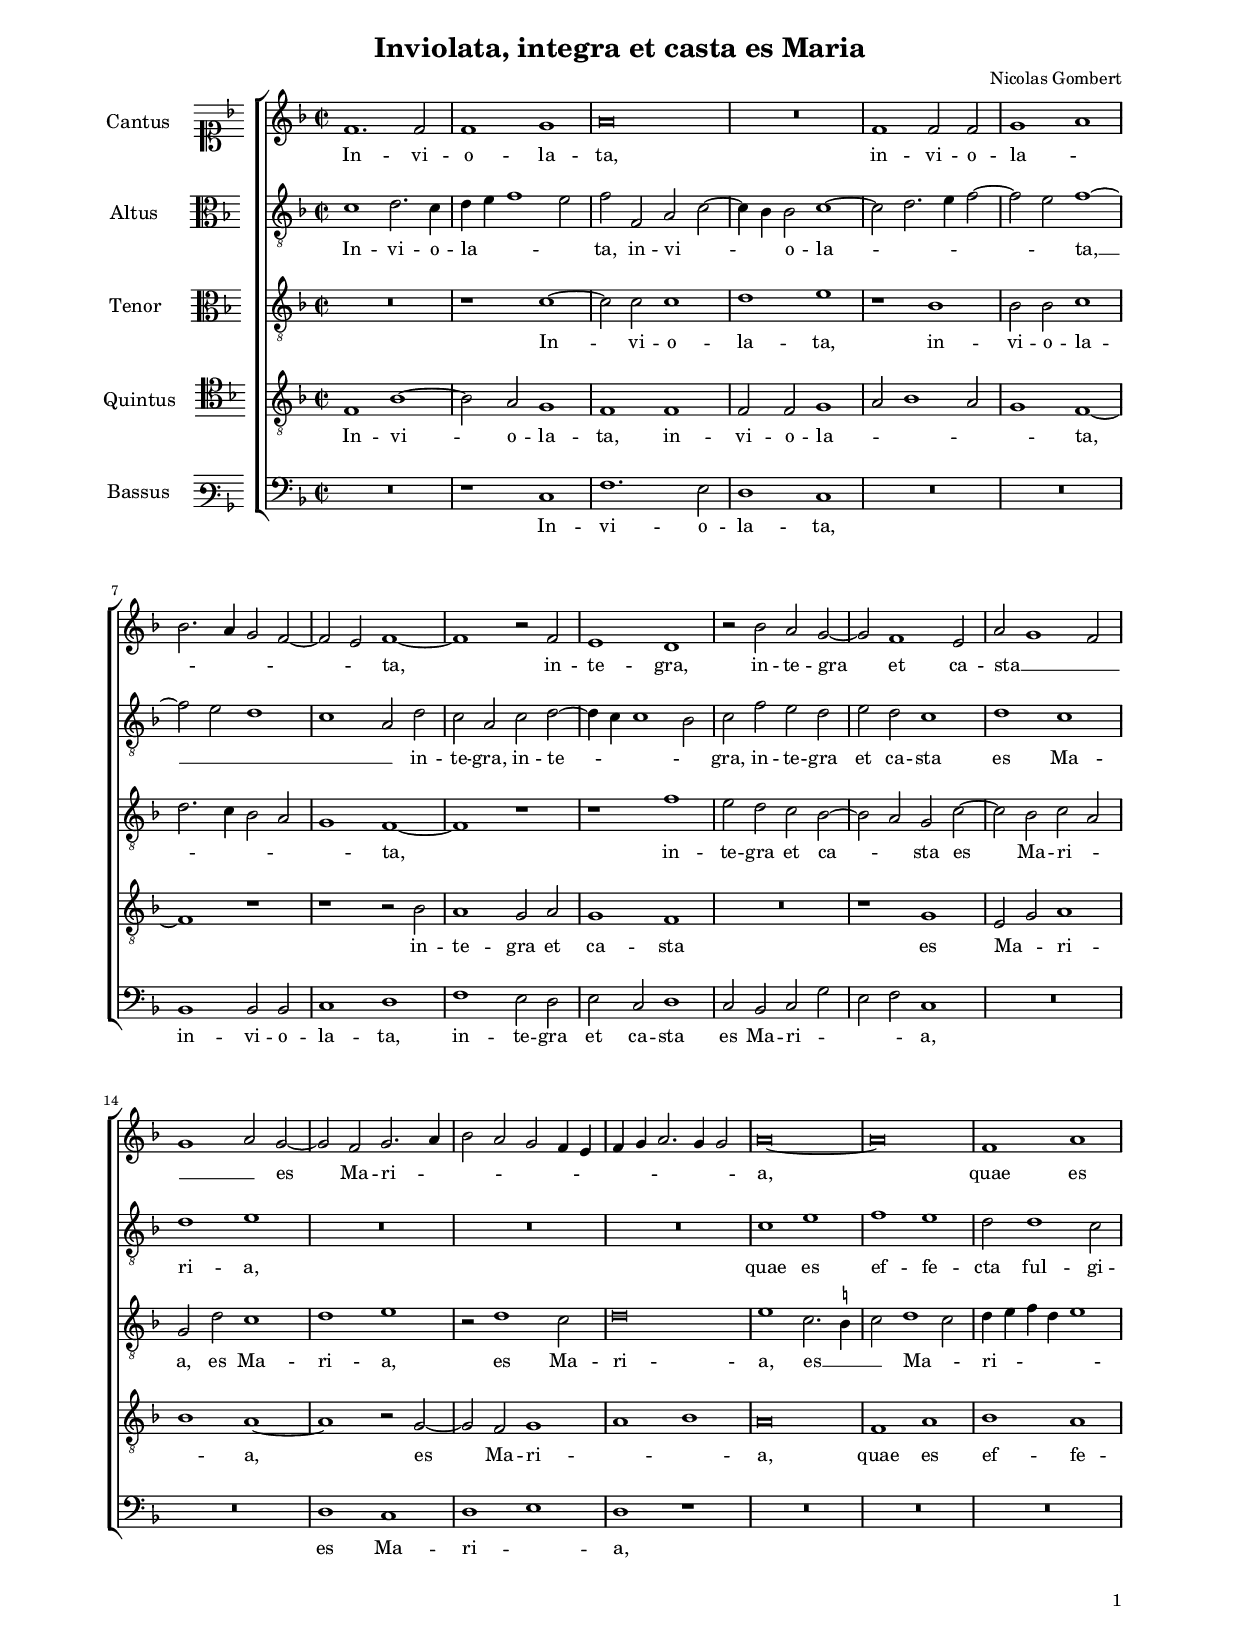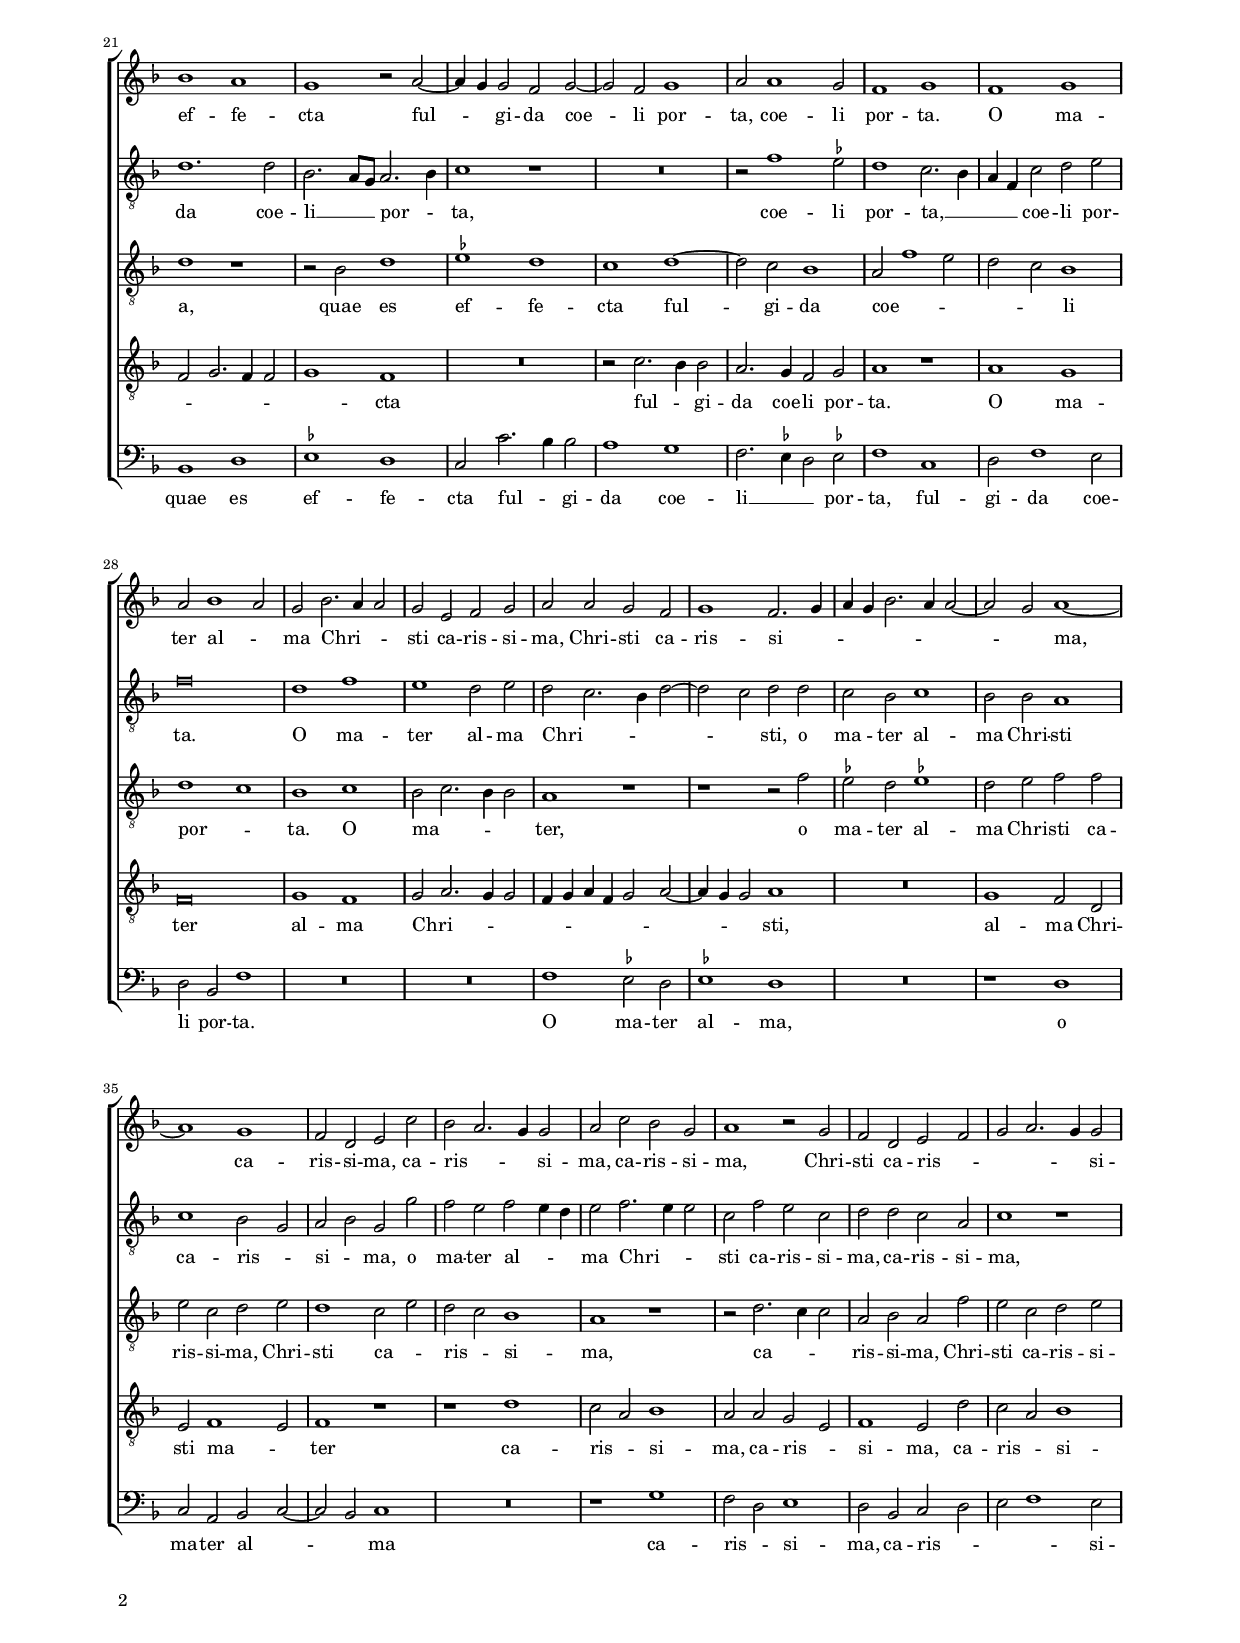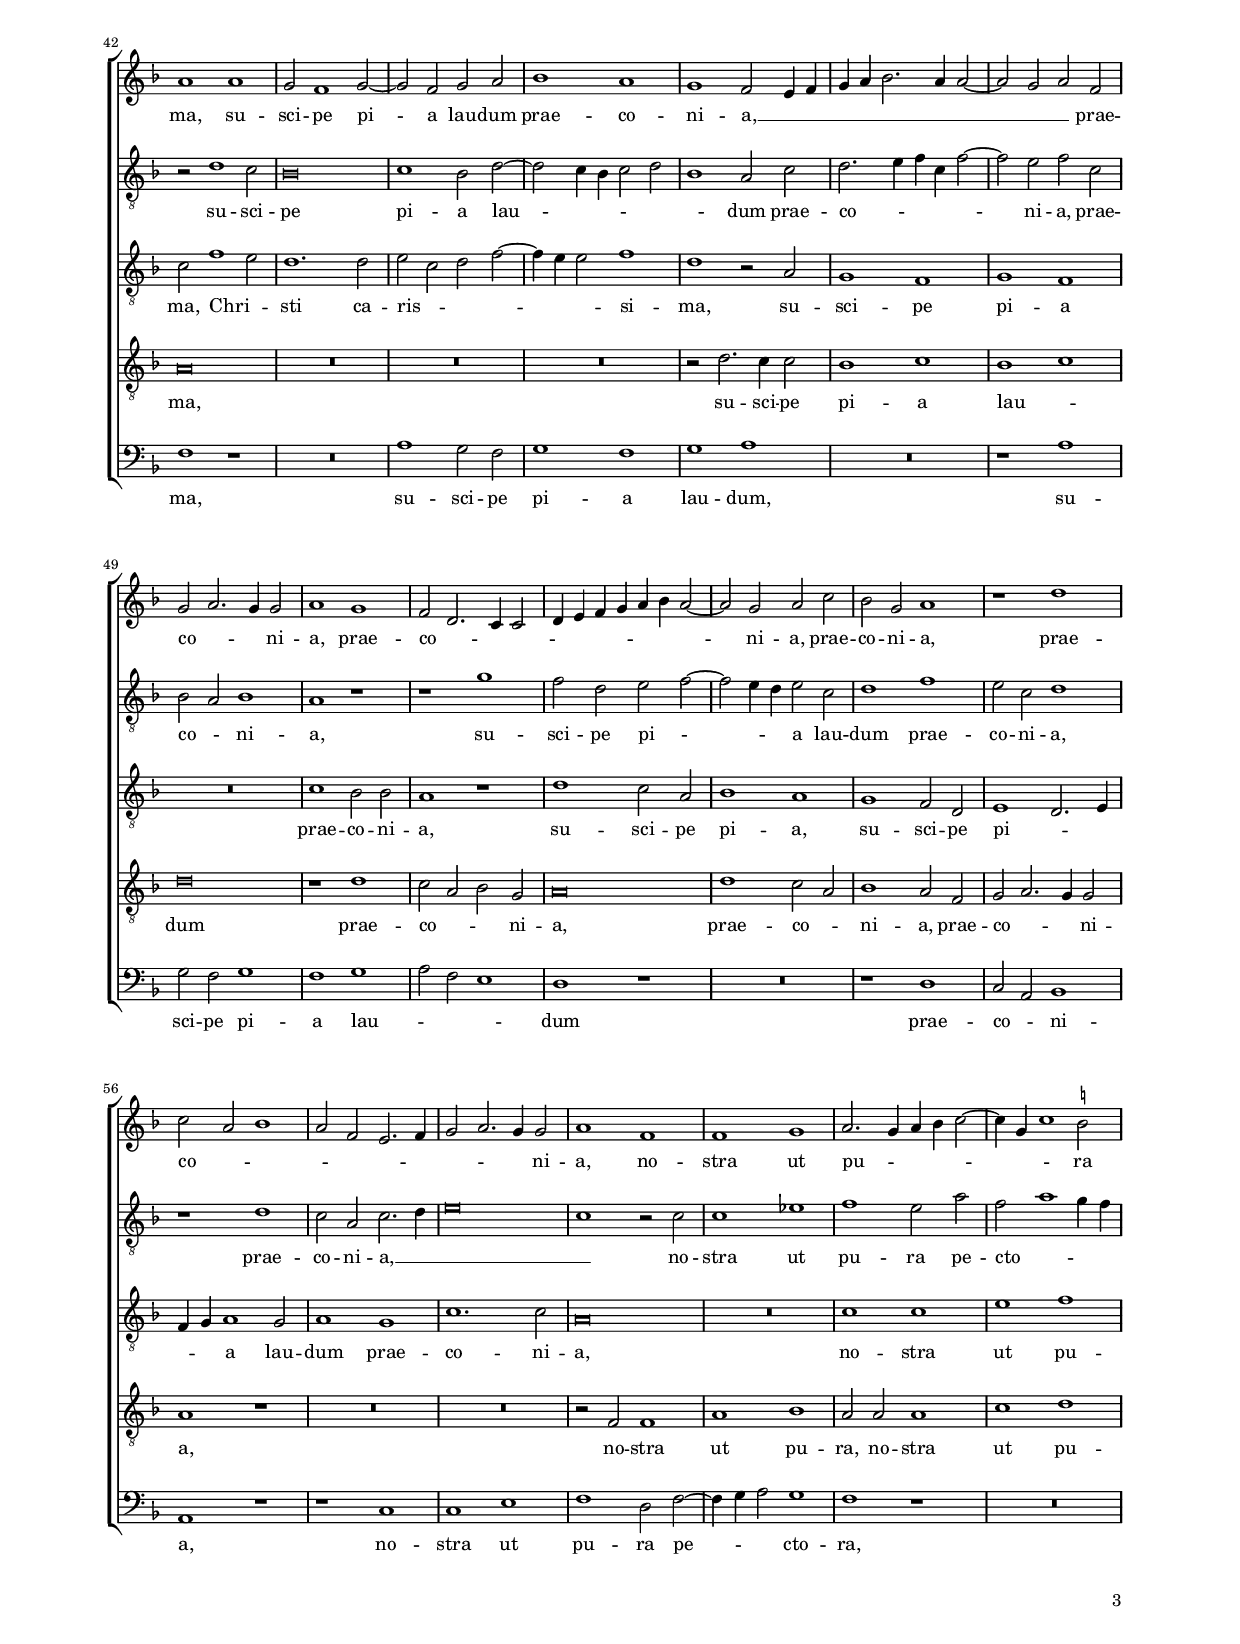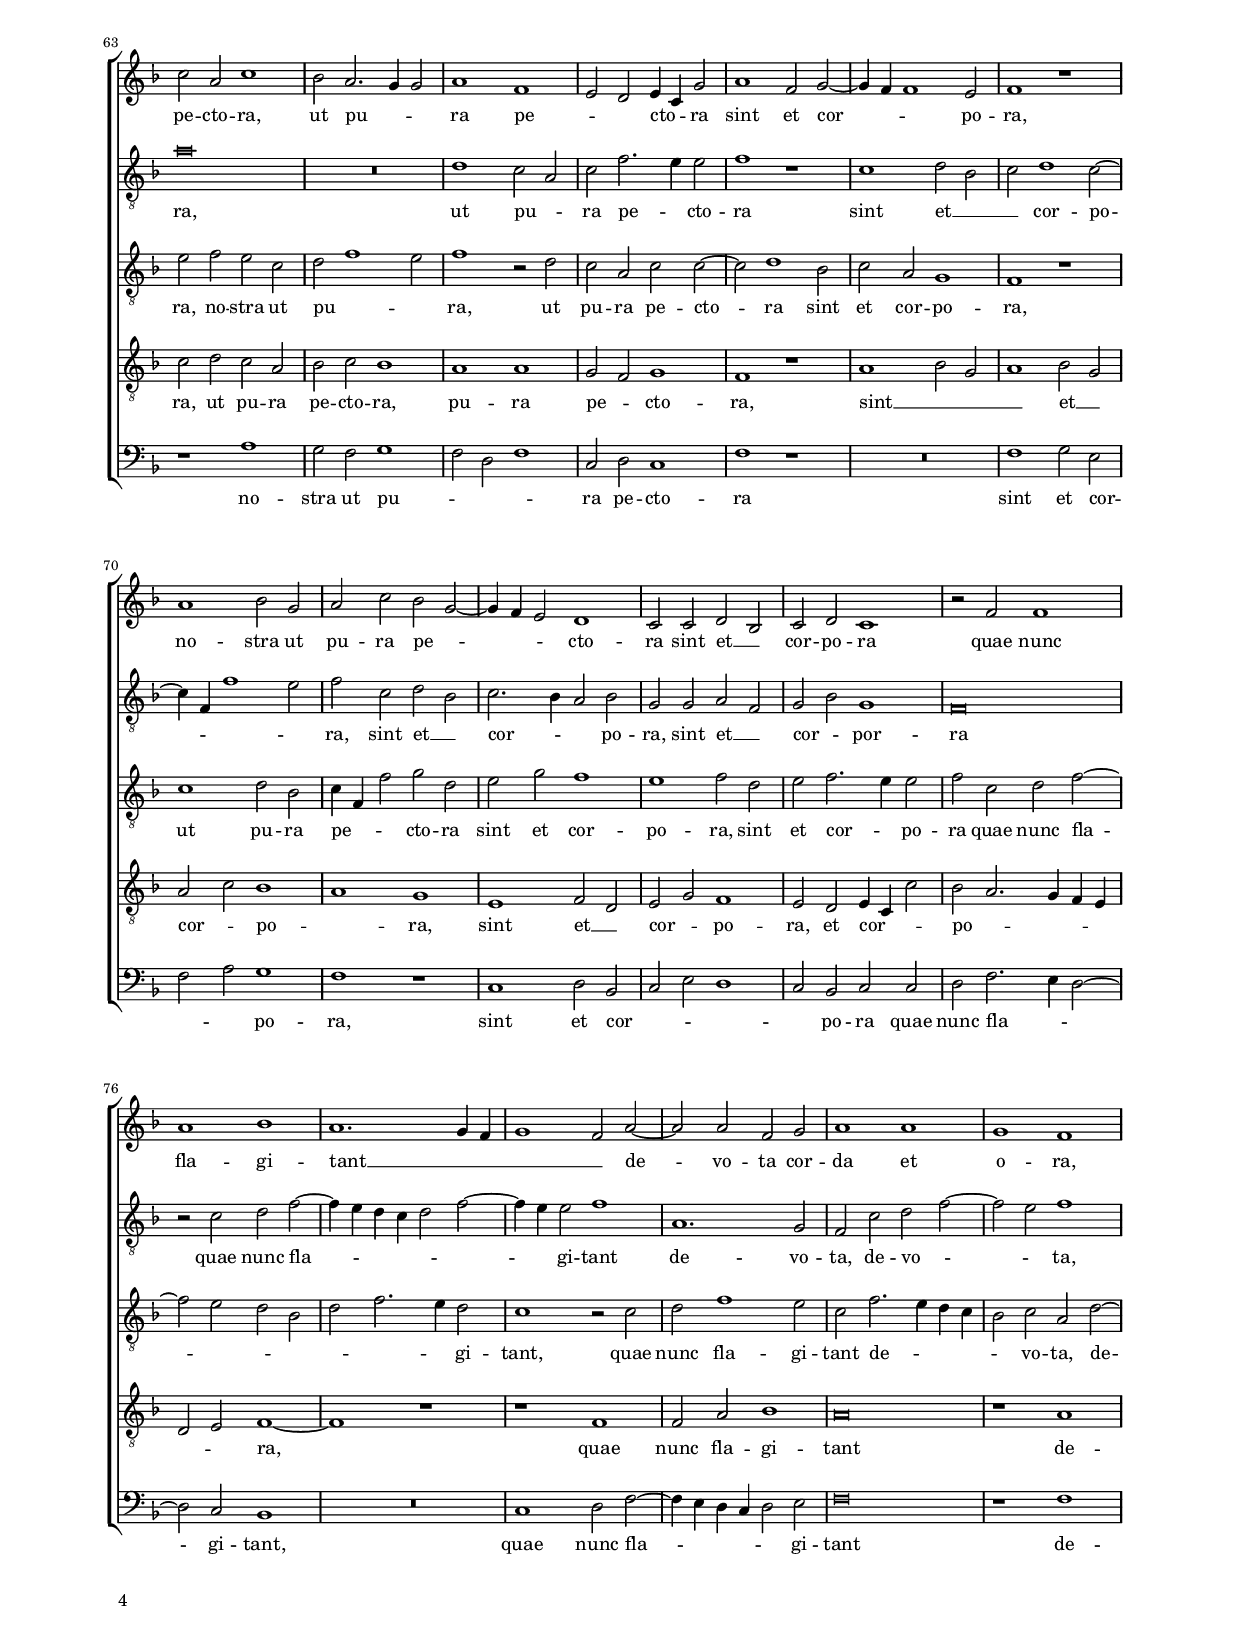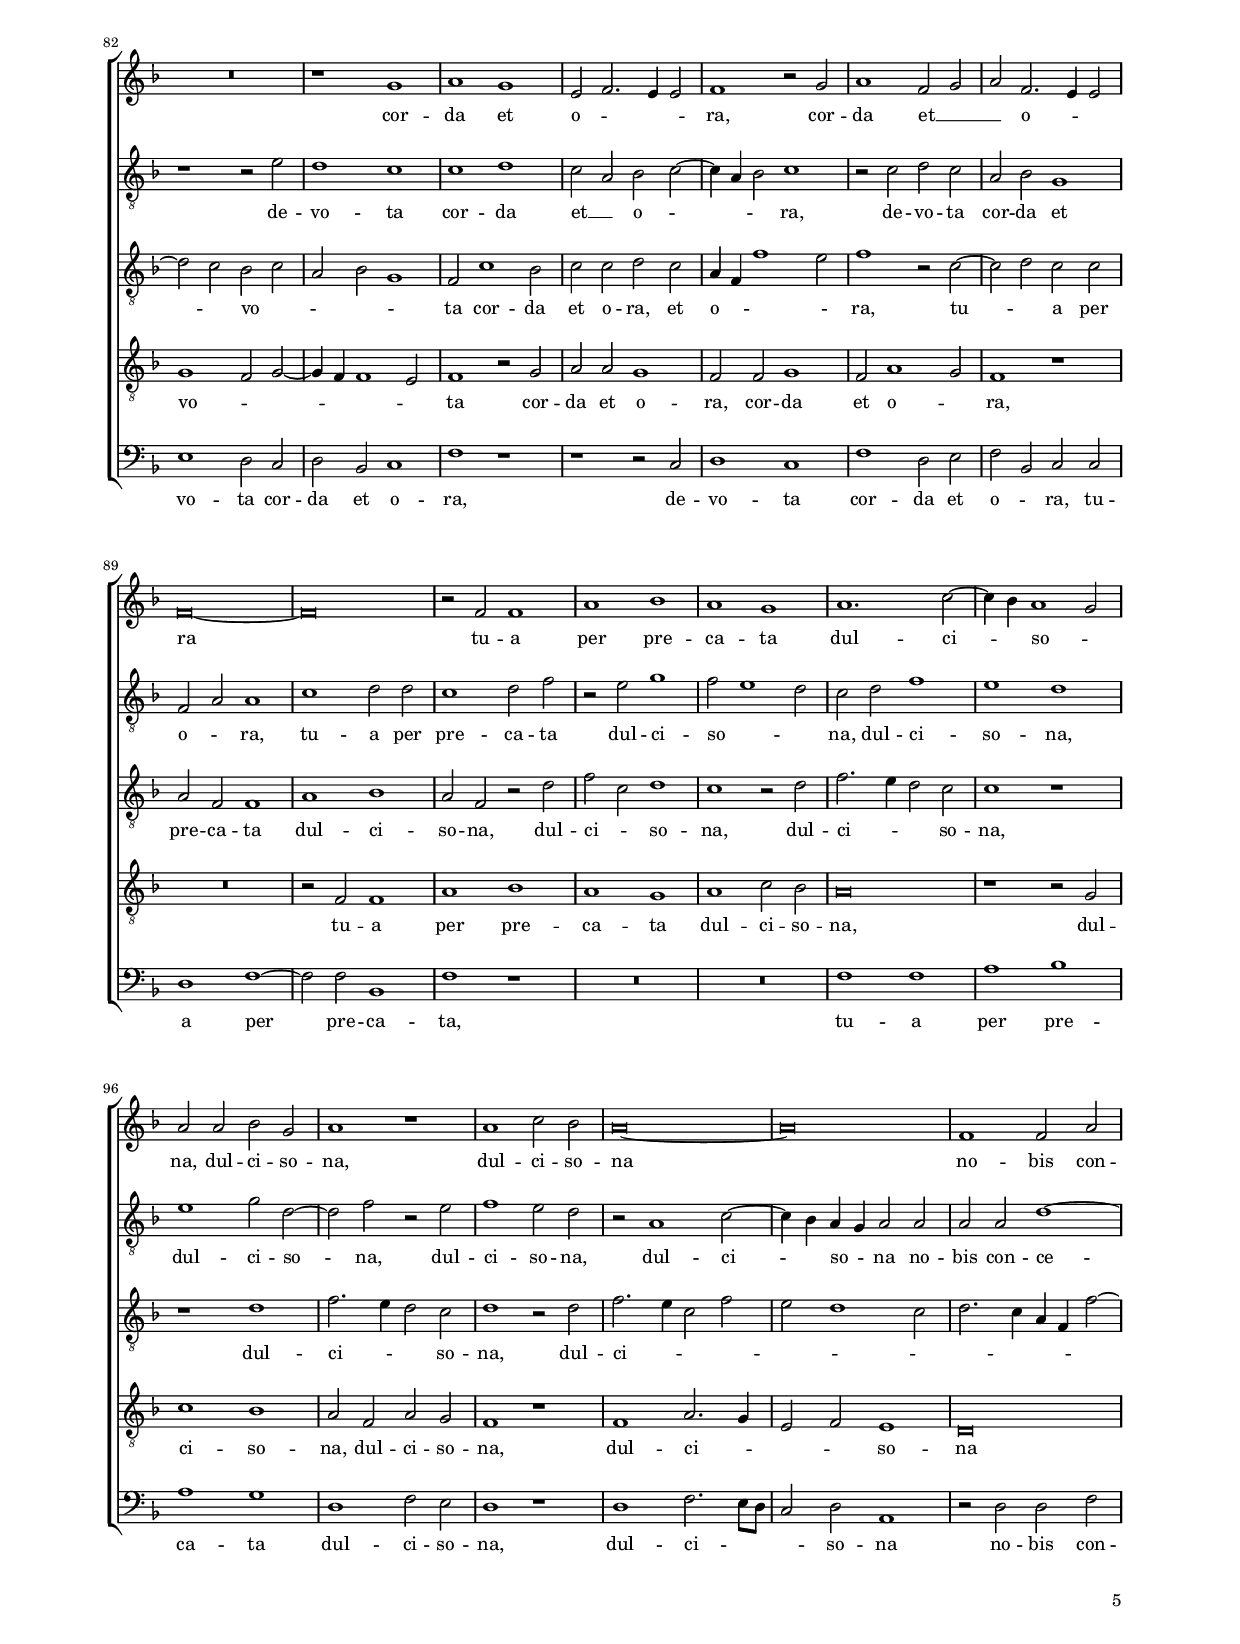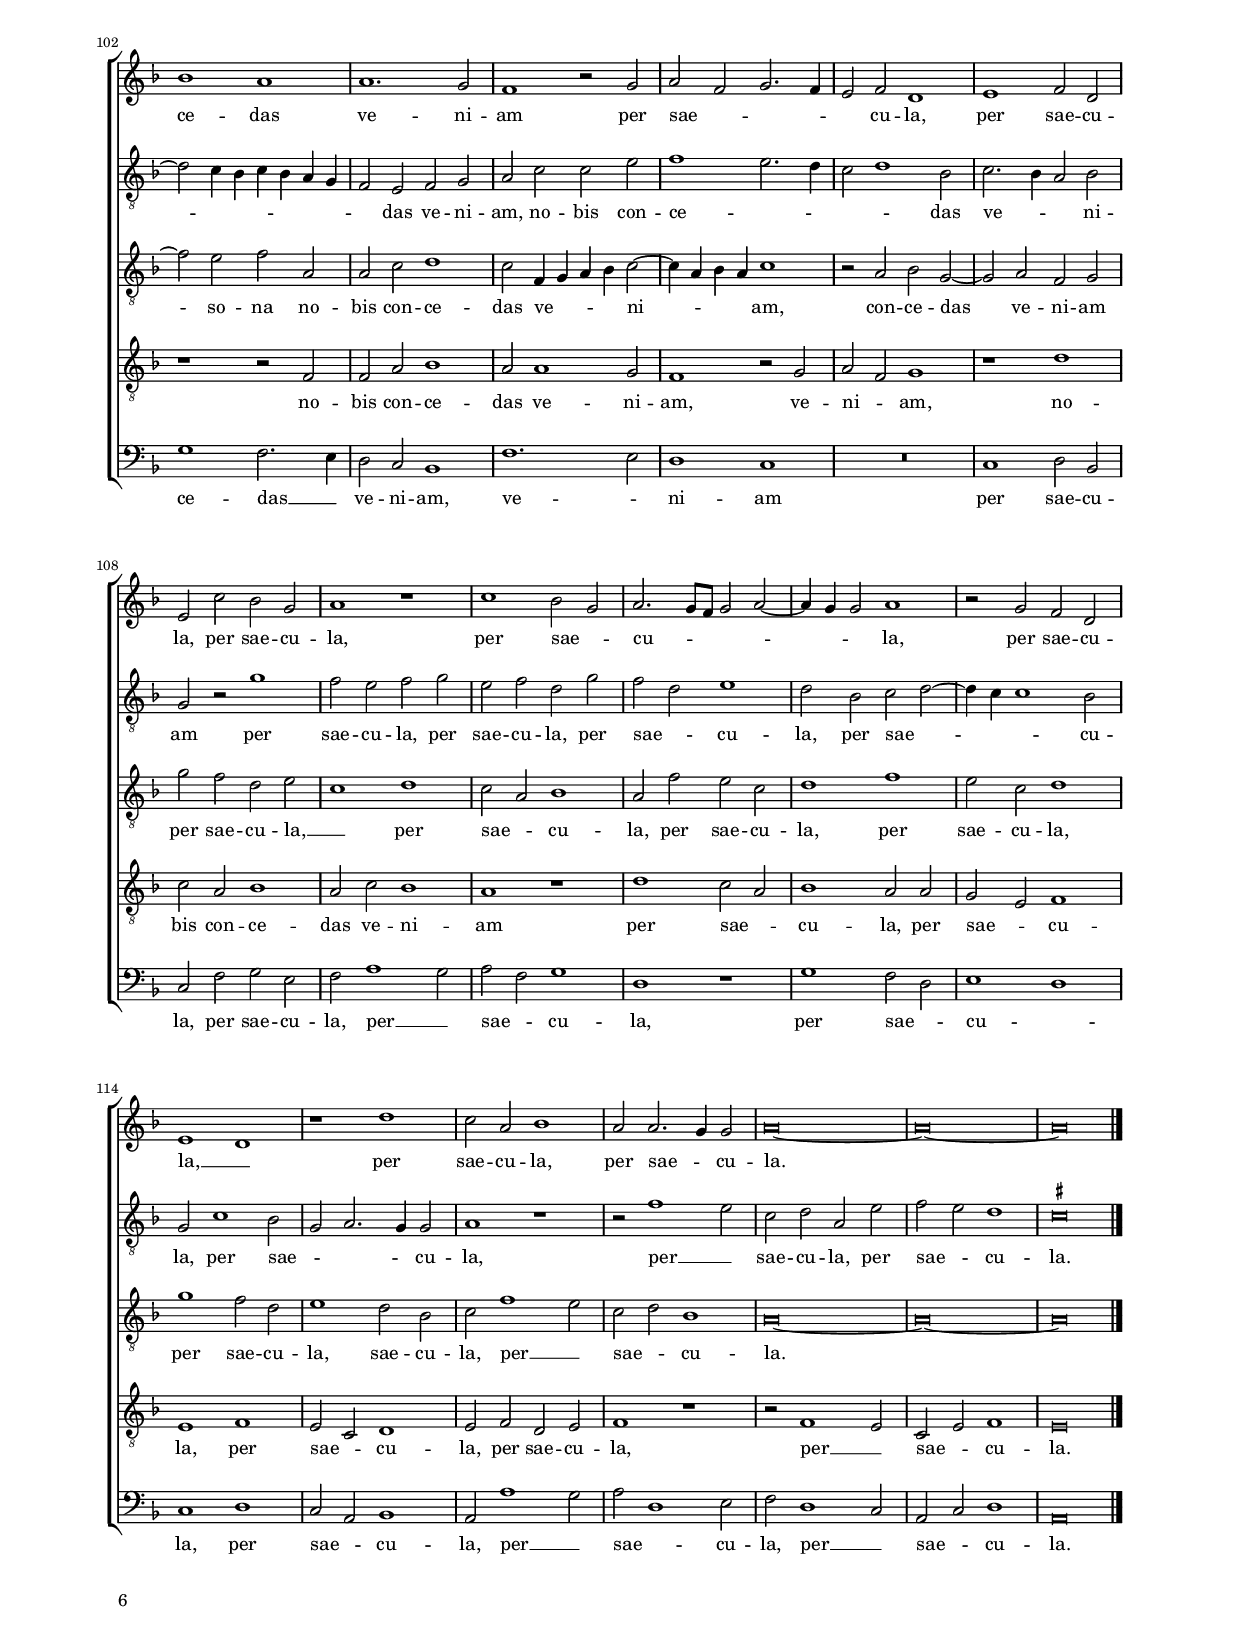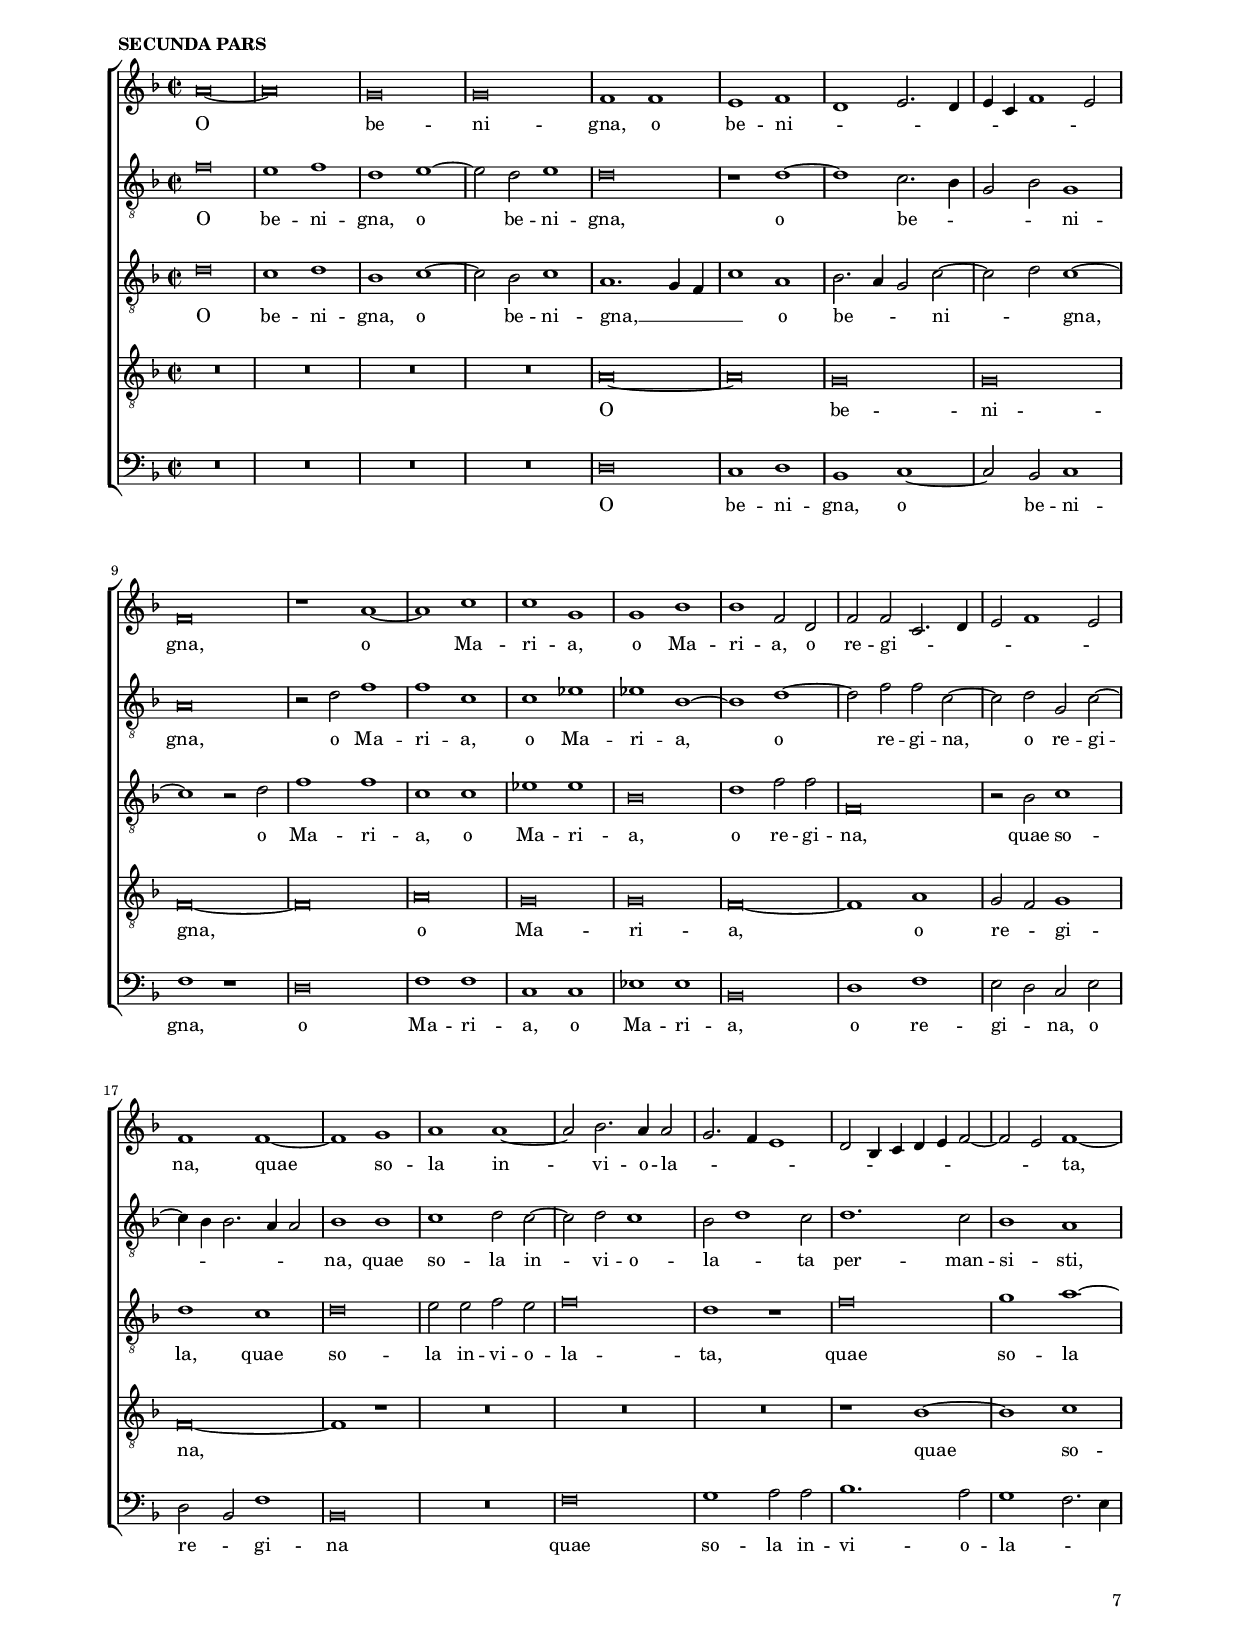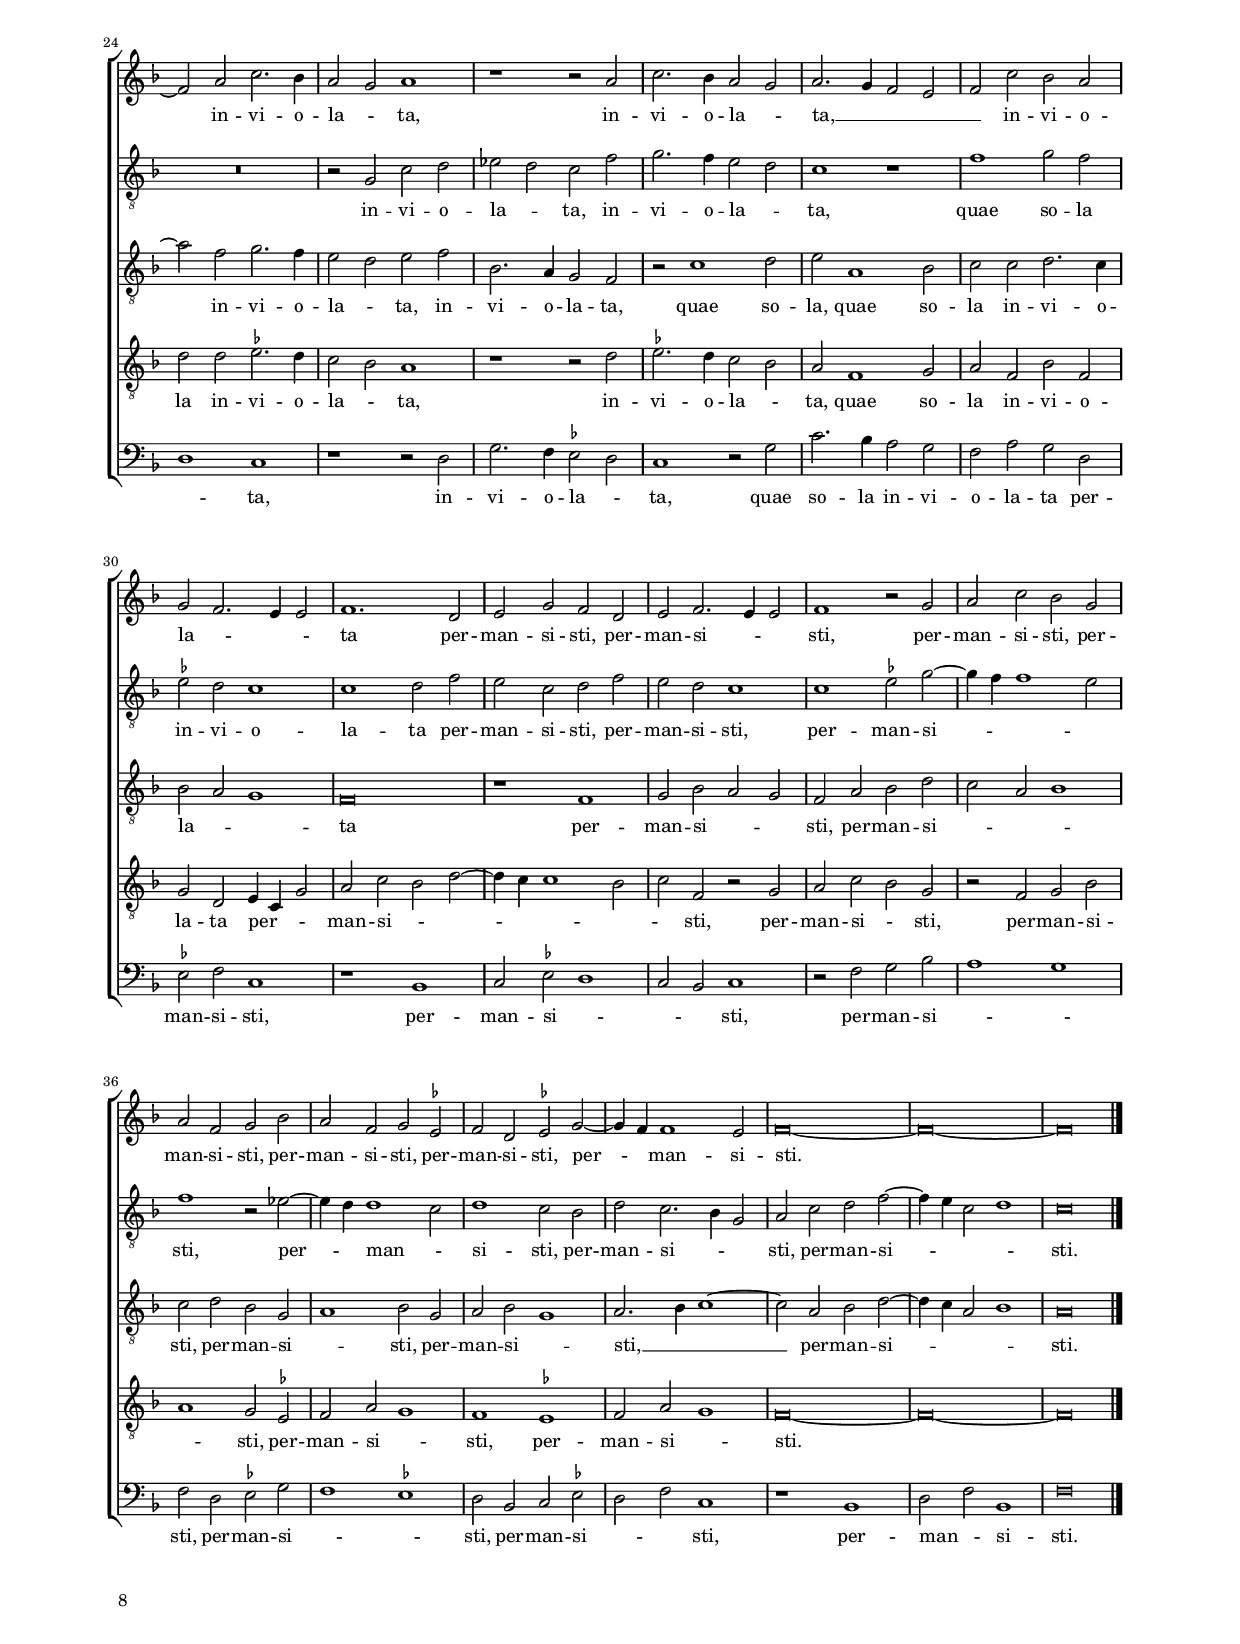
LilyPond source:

\header
{
  title="Inviolata, integra et casta es Maria"
  composer="Nicolas Gombert"
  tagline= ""
}

\version "2.18.2"
\language deutsch
#(set-global-staff-size 15)
% #(set-default-paper-size "letter")
#(ly:set-option 'point-and-click #f)

	
	ficta = { \once \set suggestAccidentals = ##t }
	
	forget = #(define-music-function (parser location music) (ly:music?) #{
		\accidentalStyle forget
		$music
		\accidentalStyle default
		#})
	
	m = \melisma
	me = \melismaEnd


\paper
	{
	top-margin = 1.8 \cm
	bottom-margin = 1.2 \cm
	left-margin = 2 \cm
	right-margin = 2 \cm
	ragged-bottom = ##f
	ragged-last-bottom = ##t
	print-page-number = ##f
	score-system-spacing = #'((basic-distance . 17) (minimum-distance . 14) (padding . 6) (strechability . 150))
	system-system-spacing = #'((basic-distance . 17) (minimum-distance . 14) (padding . 6) (strechability . 150))
        oddFooterMarkup=\markup   \fill-line { "" \fromproperty #'page:page-number-string }
        evenFooterMarkup=\markup  \fill-line { \fromproperty #'page:page-number-string "" }
        last-bottom-spacing = #'((basic-distance . 12) (minimum-distance . 7) (padding . 4))
%	systems-per-page = 3
%       page-count = 6
%	min-systems-per-page = 3
	}

global = {
	\key f \major
	\time 2/2 \set Score.measureLength = #(ly:make-moment 2/1)
        \set Score.tempoHideNote = ##t
        \tempo 2 = 90
        \skip 1*2*120 \bar "|."
	}
	

incipitcantus = \markup { \score {
	{
	\set Staff.instrumentName = \markup { \fontsize #1 "Cantus" }
	\key f \major
	\clef soprano
	s4 \bar ""
	}
	\layout  {
	raggedright = ##t
	indent = 1.8 \cm
	line-width = 2.5 \cm
	\context { \Staff \remove Time_signature_engraver }
	\override Staff.Clef.Y-extent = #'(0 . 0)
	}} \hspace #1 }
      
      
incipitaltus = \markup { \score {
	{
	\set Staff.instrumentName = \markup { \fontsize #1 "Altus" }
	\key f \major
	\clef alto
	s4 \bar ""
	}
	\layout  {
	raggedright = ##t
	indent = 1.8 \cm
	line-width = 2.5 \cm
	\context { \Staff \remove Time_signature_engraver }
	\override Staff.Clef.Y-extent = #'(0 . 0)
	}} \hspace #1 }


incipittenor = \markup { \score {
	{
	\set Staff.instrumentName = \markup { \fontsize #1 "Tenor" }
	\key f \major
	\clef alto
	s4 \bar ""
	}
	\layout  {
	raggedright = ##t
	indent = 1.8 \cm
	line-width = 2.5 \cm
	\context { \Staff \remove Time_signature_engraver }
	\override Staff.Clef.Y-extent = #'(0 . 0)
	}} \hspace #1 }
      
      
incipitquintus = \markup { \score {
	{
	\set Staff.instrumentName = \markup { \fontsize #1 "Quintus" }
	\key f \major
	\clef tenor
	s4 \bar ""
	}
	\layout  {
	raggedright = ##t
	indent = 1.8 \cm
	line-width = 2.5 \cm
	\context { \Staff \remove Time_signature_engraver }
	\override Staff.Clef.Y-extent = #'(0 . 0)
	}} \hspace #1 }
      
      
incipitbassus = \markup { \score {
	{
	\set Staff.instrumentName = \markup { \fontsize #1 "Bassus" }
	\key f \major
	\clef varbaritone
	s4 \bar ""
	}
	\layout  {
	raggedright = ##t
	indent = 1.8 \cm
	line-width = 2.5 \cm
	\context { \Staff \remove Time_signature_engraver }
	\override Staff.Clef.Y-extent = #'(0 . 0)
	}} \hspace #1 }


cantus =  \relative c''
	{
	f,1. f2
	f1 g
	a\breve
	R\breve
%5
	f1 f2 f |
	g1 a
	b2. a4 g2 f~
	f2 e f1~
	f1 r2 f
%10
	e1 d |
	r2 b' a g~
	g2 f1 e2
	a2 g1 f2
	g1 a2 g~
%15
	g2 f g2. a4 |
	b2 a g f4 e
	f4 g a2. g4 g2
	a\breve~
	a\breve
%20
	f1 a |
	b1 a
	g1 r2 a~
	a4 g g2 f2 g~
	g2 f g1
%25
        a2 a1 g2 |	
	f1 g
	f1 g
	a2 b1 a2
	g2 b2. a4 a2
%30
	g2 e f g |
	a2 a g f
	g1 f2. g4
	a4 g b2. a4 a2~
	a2 g a1~
%35
	a1 g |
	f2 d e c'
	b2 a2. g4 g2
	a2 c b g
	a1 r2 g
%40
	f2 d e f |
	g2 a2. g4 g2
	a1 a
	g2 f1 g2~
	g2 f g a
%45
	b1 a |
	g1 f2 e4 f
	g4 a b2. a4 a2~
	a2 g a f
	g2 a2. g4 g2
%50
	a1 g |
	f2 d2. c4 c2
	d4 e f g a b a2~
	a2 g a c
	b2 g a1
%55
	r1 d |
	c2 a b1
	a2 f e2. f4
	g2 a2. g4 g2
	a1 f
%60
	f1 g |
	a2. g4 a b c2~
	c4 g c1 \ficta h2
	c2 a c1
	b2 a2. g4 g2
%65
	a1 f |
	e2 d e4 c g'2
	a1 f2 g~
	g4 f f1 e2
	f1 r
%70
	a1 b2 g |
	a2 c b g~
	g4 f e2 d1
	c2 c d b
	c2 d c1
%75
	r2 f f1 |
	a1 b
	a1. g4 f
	g1 f2 a~
	a2 a f g
%80
	a1 a |
	g1 f
	R\breve
	r1 g
	a1 g
%85
	e2 f2. e4 e2 |
	f1 r2 g
	a1 f2 g
	a2 f2. e4 e2
	f\breve~
%90
        f\breve |
	r2 f f1
	a1 b
	a1 g
        a1. c2~
%95
        c4 b a1 g2 |
        a2 a b g
        a1 r
        a1 c2 b
        a\breve~
%100
        a\breve |
	f1 f2 a
	b1 a
	a1. g2
        f1 r2 g
%105
	a2 f g2. f4 |
	e2 f d1
	e1 f2 d
	e2 c' b g
	a1 r
%110
	c1 b2 g |
	a2. g8 f g2 a~
	a4 g g2 a1
	r2 g f d
	e1 d
%115
	r1 d' |
	c2 a b1
	a2 a2. g4 g2
	a\breve~
        a\breve~
%120
        a\breve |
	}


altus =  \relative c'
        {
	c1 d2. c4
	d4 e f1 e2
	f2 f, a c~
	c4 b b2 c1~
%5
	c2 d2. e4 f2~ |
	f2 e f1~
	f2 e d1
	c1 a2 d
	c2 a c d~
%10
	d4 c c1 b2 |
	c2 f e d
	e2 d c1
	d1 c
	d1 e
%15
	R\breve |	
	R\breve
	R\breve
	c1 e
	f1 e |
%20
        d2 d1 c2
	d1. d2
	b2. a8 g a2. b4
	c1 r
	R\breve
%25
        r2 f1 \ficta es2 |
	d1 c2. b4
	a4 f c'2 d e
	f\breve
	d1 f
%30
        e1 d2 e |
	d2 c2. b4 d2~
	d2 c d d
	c2 b c1
        b2 b a1 |
%35
        c1 b2 g
	a2 b g g'
	f2 e f e4 d
	e2 f2. e4 e2
	c2 f e c
%40
        d2 d c a |
	c1 r
	r2 d1 c2
	b\breve
	c1 b2 d~
%45
        d2 c4 b c2 d |
	b1 a2 c
	d2. e4 f c f2~
	f2 e f c
	b2 a b1 |
%50
        a1 r
	r1 g'
	f2 d e f~
	f2 e4 d e2 c
	d1 f |
%55
        e2 c d1
	r1 d
	c2 a c2. d4
	e\breve
	c1 r2 c |
%60
        c1 es
	f1 e2 a
	f2 a1 g4 f
	a\breve
	R\breve |
%65
        d,1 c2 a
	c2 f2. e4 e2
	f1 r
	c1 d2 b
	c2 d1 c2~ |
%70
        c4 f, f'1 e2
	f2 c d b
	c2. b4 a2 b
	g2 g a f
	g2 b g1 |
%75
        f\breve
	r2 c' d f~
	f4 e d c d2 f~
	f4 e e2 f1
        a,1. g2 |
%80
        f2 c' d f~
	f2 e f1
	r1 r2 e
	d1 c
	c1 d |
%85
        c2 a b c~
	c4 a b2 c1
	r2 c d c
	a2 b g1
        f2 a a1 |
%90
        c1 d2 d
	c1 d2 f
	r2 e g1
        f2 e1 d2
        c2 d f1 |
%95
        e1 d
        e1 g2 d~
        d2 f r e
        f1 e2 d
        r2 a1 c2~ |
%100
        c4 b a g a2 a
	a2 a d1~
	d2 c4 b c b a g
        f2 e f g
	a2 c c e |
%105
        f1 e2. d4
	c2 d1 b2
	c2. b4 a2 b
	g2 r g'1
	f2 e f g |
%110
        e2 f d g
	f2 d e1
	d2 b c d~
	d4 c c1 b2
	g2 c1 b2 |
%115
        g2 a2. g4 g2
	a1 r
	r2 f'1 e2
	c2 d a e'
	f2 e d1 |
%120
        \ficta cis\breve |
	}


tenor =  \relative c'
	{
	R\breve
	r1 c~
	c2 c c1
	d1 e
%5
	r1 b |
	b2 b c1
	d2. c4 b2 a
	g1 f~
	f1 r
%10
	r1 f' |
	e2 d c b~
	b2 a g c~
	c2 b c a
	g2 d' c1
%15
	d1 e |
	r2 d1 c2
	d\breve
	e1 c2. \ficta h4
	c2 d1 c2
%20
	d4 e f d e1 |
	d1 r
	r2 b d1
	\ficta es1 d
	c1 d~
%25
	d2 c b1 |
	a2 f'1 e2
	d2 c b1
	d1 c
	b1 c
%30
	b2 c2. b4 b2 |
	a1 r
	r1 r2 f'
	\ficta es2 d \ficta es!1
	d2 e f f
%35
	e2 c d e |
	d1 c2 e
	d2 c b1
	a1 r
	r2 d2. c4 c2
%40
	a2 b a f' |
	e2 c d e
	c2 f1 e2
	d1. d2
	e2 c d f~
%45
	f4 e e2 f1 |
	d1 r2 a
	g1 f
	g1 f
	R\breve
%50
	c'1 b2 b |
	a1 r
	d1 c2 a
	b1 a
	g1 f2 d
%55
	e1 d2. e4 |
	f4 g a1 g2
	a1 g
	c1. c2
	a\breve
%60
	R\breve |
	c1 c
	e1 f
	e2 f e c
	d2 f1 e2
%65
	f1 r2 d |
	c2 a c c~
	c2 d1 b2
	c2 a g1
	f1 r
%70
	c'1 d2 b |
	c4 f, f'2 g d
	e2 g f1
	e1 f2 d
	e2 f2. e4 e2
%75
	f2 c d f~ |
	f2 e d b
	d2 f2. e4 d2
	c1 r2 c
	d2 f1 e2
%80
	c2 f2. e4 d c |
	b2 c a d~
	d2 c b c
	a2 b g1
	f2 c'1 b2
%85
	c2 c d c |
	a4 f f'1 e2
	f1 r2 c~
	c2 d c c
	a2 f f1
%90
        a1 b |
	a2 f r d'
	f2 c d1
	c1 r2 d
        f2. e4 d2 c
%95
        c1 r |
        r1 d
        f2. e4 d2 c
        d1 r2 d
        f2. e4 c2 f
%100
        e2 d1 c2 |
	d2. c4 a f f'2~
	f2 e f a,
	a2 c d1
        c2 f,4 g a b c2~
%105
	c4 a b a c1 |
	r2 a b g~
	g2 a f g
	g'2 f d e
	c1 d
%110
	c2 a b1 |
	a2 f' e c
	d1 f
	e2 c d1
	g1 f2 d
%115
	e1 d2 b |
	c2 f1 e2
	c2 d b1
	a\breve~
	a\breve~
%120
	a\breve |
	}


quintus  =  \relative c'
	{
	f,1 b~
	b2 a g1
	f1 f
	f2 f g1
%5
	a2 b1 a2 |
	g1 f~
	f1 r
	r1 r2 b
	a1 g2 a
%10
	g1 f |
	R\breve
	r1 g
	e2 g a1
	b1 a~
%15
	a1 r2 g~ |
	g2 f g1
	a1 b
	a\breve
	f1 a
%20
	b1 a |
	f2 g2. f4 f2
	g1 f
	R\breve
	r2 c'2. b4 b2
%25
	a2. g4 f2 g |
	a1 r
	a1 g
	f\breve
	g1 f
%30
	g2 a2. g4 g2 |
	f4 g a f g2 a~
	a4 g g2 a1
	R\breve
	g1 f2 d
%35
	e2 f1 e2 |
	f1 r
	r1 d'
	c2 a b1
	a2 a g e
%40
	f1 e2 d' |
	c2 a b1
	a\breve
	R\breve
	R\breve
%45
	R\breve |
	r2 d2. c4 c2
	b1 c
	b1 c
	d\breve
%50
	r1 d |
	c2 a b g
	a\breve
	d1 c2 a
	b1 a2 f
%55
	g2 a2. g4 g2 |
	a1 r
	R\breve
	R\breve
	r2 f f1
%60
	a1 b |
	a2 a a1
	c1 d
	c2 d c a
	b2 c b1
%65
	a1 a |
	g2 f g1
	f1 r
	a1 b2 g
	a1 b2 g
%70
	a2 c b1 |
	a1 g
	e1 f2 d
	e2 g f1
	e2 d e4 c c'2
%75
	b2 a2. g4 f e |
	d2 e f1~
	f1 r
	r1 f
	f2 a b1
%80
	a\breve |
	r1 a
	g1 f2 g~
	g4 f f1 e2
	f1 r2 g
%85
	a2 a g1 |
	f2 f g1
	f2 a1 g2
	f1 r
	R\breve
%90
        r2 f f1 |
	a1 b
	a1 g
	a1 c2 b
        a\breve
%95
        r1 r2 g |
        c1 b
        a2 f a g
        f1 r
        f1 a2. g4
%100
        e2 f e1 |
	d\breve
	r1 r2 f
	f2 a b1
        a2 a1 g2
%105
	f1 r2 g |
	a2 f g1
	r1 d'
	c2 a b1
	a2 c b1
%110
	a1 r |
	d1 c2 a
	b1 a2 a
	g2 e f1
	e1 f
%115
	e2 c d1 |
	e2 f d e
	f1 r
	r2 f1 e2
	c2 e f1
%120
	e\breve |
	}


bassus  =  \relative c
	{
	R\breve
	r1 c
	f1. e2
	d1 c
%5
	R\breve |
	R\breve
	b1 b2 b
	c1 d
	f1 e2 d
%10
	e2 c d1 |
	c2 b c g'
	e2 f c1
	R\breve
	R\breve
%15
	d1 c |
	d1 e
	d1 r
	R\breve
	R\breve
%20
	R\breve |
	b1 d
	\ficta es1 d
	c2 c'2. b4 b2
	a1 g
%25
	f2. \ficta es4 d2 \ficta es! |
	f1 c
	d2 f1 e2
	d2 b f'1
	R\breve
%30
	R\breve |
	f1 \ficta es2 d
	\ficta es1 d
	R\breve
	r1 d
%35
	c2 a b c~ |
	c2 b c1
	R\breve
	r1 g'
	f2 d e1
%40
	d2 b c d |
	e2 f1 e2
	f1 r
	R\breve
	a1 g2 f
%45
	g1 f |
	g1 a
	R\breve
	r1 a
	g2 f g1
%50
	f1 g |
	a2 f e1
	d1 r
	R\breve
	r1 d
%55
	c2 a b1 |
	a1 r
	r1 c
	c1 e
	f1 d2 f~
%60
	f4 g a2 g1 |
	f1 r
	R\breve
	r1 a
	g2 f g1
%65
	f2 d f1 |
	c2 d c1
	f1 r
	R\breve
	f1 g2 e
%70
	f2 a g1 |
	f1 r
	c1 d2 b
	c2 e d1
	c2 b c c
%75
	d2 f2. e4 d2~ |
	d2 c b1
	R\breve
	c1 d2 f~
	f4 e d c d2 e
%80
	f\breve |
	r1 f
	e1 d2 c
	d2 b c1
	f1 r
%85
	r1 r2 c |
	d1 c
	f1 d2 e
	f2 b, c c
	d1 f~
%90
        f2 f b,1 |
	f'1 r
	R\breve
	R\breve
        f1 f
%95
        a1 b |
        a1 g
        d1 f2 e
        d1 r
        d1 f2. e8 d
%100
        c2 d a1 |
	r2 d d f
	g1 f2. e4
	d2 c b1
        f'1. e2
%105
	d1 c |
	R\breve
	c1 d2 b
	c2 f g e
	f2 a1 g2
%110
	a2 f g1 |
	d1 r
	g1 f2 d
	e1 d
	c1 d
%115
	c2 a b1 |
	a2 a'1 g2
	a2 d,1 e2
	f2 d1 c2
	a2 c d1
%120
	a\breve |
	}


lyricscantus = \lyricmode {
	In -- vi -- o -- la -- ta,
        in -- vi -- o -- la -- _ _ _ _ _ _ ta,
        in -- te -- gra,
        in -- te -- gra
        et ca -- sta __ _ _ _ _ es Ma -- ri -- _ _ _ _ _ _ _ _ _ _ _ a,
        quae es ef -- fe -- cta ful -- _ gi -- da coe -- li por -- ta,
        coe -- li por -- ta.
        O ma -- ter al -- _ ma Chri -- _ _ sti ca -- ris -- si -- ma,
        Chri -- sti ca -- ris -- si -- _ _ _ _ _ _ _ ma,
        ca -- ris -- si -- ma,
        ca -- ris -- _ _ si -- ma,
        ca -- ris -- si -- ma,
        Chri -- sti ca -- ris -- _ _ _ _ si -- ma,
        su -- sci -- pe pi -- a lau -- dum prae -- co -- ni -- a, __ _ _ _ _ _ _ _ _ _
        prae -- co -- _ _ ni -- a,
        prae -- co -- _ _ _ _ _ _ _ _ _ _ ni -- a,
        prae -- co -- ni -- a,
        prae -- co -- _ _ _ _ _ _ _ _ _ ni -- a,
        no -- stra ut pu -- _ _ _ _ _ _ ra pe -- cto -- ra,
        ut pu -- _ _ ra pe -- _ _ cto -- _ ra
        sint et cor -- _ _ po -- ra,
        no -- stra ut pu -- ra pe -- _ _ _ cto -- ra
        sint et __ _ cor -- po -- ra
        quae nunc fla -- gi -- tant __ _ _ _ _
        de -- vo -- ta cor -- da et o -- ra,
        cor -- da et o -- _ _ _ ra,
        cor -- da et __ _ _ o -- _ _ ra
        tu -- a per pre -- ca -- ta dul -- ci -- _ so -- _ na,
        dul -- ci -- so -- na,
        dul -- ci -- so -- na
        no -- bis con -- ce -- das ve -- ni -- am
        per sae -- _ _ _ _ cu -- la,
        per sae -- cu -- la,
        per sae -- cu -- la,
        per sae -- _ cu -- _ _ _ _ _ _ la,
        per sae -- cu -- la, __ _
        per sae -- cu -- la,
        per sae -- _ cu -- la.
	}


lyricsaltus = \lyricmode {
	In -- vi -- o -- la -- _ _ _ ta,
        in -- vi -- _ _ o -- la -- _ _ _ _ ta, __ _ _ _ _
        in -- te -- gra,
        in -- te -- _ _ _ gra,
        in -- te -- gra
        et ca -- sta es Ma -- ri -- a,
        quae es ef -- fe -- cta ful -- gi -- da coe -- li __ _ _ por -- _ ta,
        coe -- li por -- ta, __ _ _ _ 
        coe -- li por -- ta.
        O ma -- ter al -- ma Chri -- _ _ _ _ sti,
        o ma -- ter al -- ma Chri -- sti ca -- ris -- _ si -- _ ma,
        o ma -- ter al -- _ _ ma Chri -- _ _ sti ca -- ris -- si -- ma,
        ca -- ris -- si -- ma,
        su -- sci -- pe pi -- a lau -- _ _ _ _ _ dum prae -- co -- _ _ _ _ ni -- a,
        prae -- co -- _ ni -- a,
        su -- sci -- pe pi -- _ _ _ a lau -- dum prae -- co -- ni -- a,
        prae -- co -- ni -- a, __ _ _ _
        no -- stra ut pu -- ra pe -- cto -- _ _ _ ra,
        ut pu -- _ ra pe -- _ cto -- ra
        sint et __ _ _ cor -- po -- _ _ _ ra,
        sint et __ _ cor -- _ _ po -- ra,
        sint et __ _ cor -- _ por -- ra
        quae nunc fla -- _ _ _ _ _ _ gi -- tant
        de -- vo -- ta,
        de -- vo -- _ _ ta,
        de -- vo -- ta cor -- da et __ _ o -- _ _ _ ra,
        de -- vo -- ta cor -- da et o -- _ ra,
        tu -- a per pre -- ca -- ta dul -- ci -- so -- _ _ na,
        dul -- ci -- so -- na,
        dul -- ci -- so -- na,
        dul -- ci -- so -- na,
        dul -- ci -- _ so -- _ na
        no -- bis con -- ce -- _ _ _ _ _ _ _ das ve -- ni -- am,
        no -- bis con -- ce -- _ _ _ _ das ve -- _ _ ni -- am
        per sae -- cu -- la,
        per sae -- cu -- la,
        per sae -- _ cu -- la,
        per sae -- _ _ _ cu -- la,
        per sae -- _ _ _ cu -- la,
        per __ _ sae -- cu -- la,
        per sae -- _ cu -- la.
	}


lyricstenor = \lyricmode {
	In -- vi -- o -- la -- ta,
        in -- vi -- o -- la -- _ _ _ _ _ ta,
        in -- te -- gra
        et ca -- _ sta es Ma -- ri -- _ a,
        es Ma -- ri -- a,
        es Ma -- ri -- a,
        es __ _ _ Ma -- _ ri -- _ _ _ _ a,
        quae es ef -- fe -- cta ful -- gi -- da coe -- _ _ _ _ li por -- _ ta.
        O ma -- _ _ _ ter,
        o ma -- ter al -- ma Chri -- sti ca -- ris -- si -- ma,
        Chri -- sti ca -- _ ris -- _ si -- ma,
        ca -- _ _ ris -- si -- ma,
        Chri -- sti ca -- ris -- si -- ma,
        Chri -- _ sti ca -- ris -- _ _ _ _ _ si -- ma,
        su -- sci -- pe pi -- a 
        prae -- co -- ni -- a,
        su -- sci -- pe pi -- a,
        su -- sci -- pe pi -- _ _ _ _ a lau -- dum 
        prae -- co -- ni -- a,
        no -- stra ut pu -- ra,
        no -- stra ut pu -- _ _ ra,
        ut pu -- ra pe -- cto -- ra
        sint et cor -- po -- ra,
        ut pu -- ra pe -- _ _ cto -- ra
        sint et cor -- po -- ra,
        sint et cor -- _ po -- ra
        quae nunc fla -- _ _ _ _ _ _ gi -- tant,
        quae nunc fla -- gi -- tant
        de -- _ _ _ _ vo -- ta,
        de -- _ vo -- _ _ _ _ ta cor -- da et o -- ra,
        et o -- _ _ _ ra,
        tu -- _ a per pre -- ca -- ta dul -- ci -- so -- na,
        dul -- ci -- _ so -- na,
        dul -- ci -- _ _ so -- na,
        dul -- ci -- _ _ so -- na,
        dul -- ci -- _ _ _ _ _ _ _ _ _ _ _ so -- na
        no -- bis con -- ce -- das ve -- _ _ _ ni -- _ _ _ am,
        con -- ce -- das ve -- ni -- am
        per sae -- cu -- la, __ _
        per sae -- _ cu -- la,
        per sae -- cu -- la,
        per sae -- cu -- la,
        per sae -- cu -- la,
        sae -- cu -- la,
        per __ _ sae -- _ cu -- la.
	}


lyricsquintus = \lyricmode {
	In -- vi -- o -- la -- ta,
        in -- vi -- o -- la -- _ _ _ _ ta,
        in -- te -- gra et ca -- sta
        es Ma -- _ ri -- _ a,
        es Ma -- ri -- _ _ a,
        quae es ef -- fe -- _ _ _ _ _ cta ful -- _ gi -- da coe -- li por -- ta.
        O ma -- ter al -- ma Chri -- _ _ _ _ _ _ _ _ _ _ _ sti,
        al -- ma Chri -- sti ma -- _ ter
        ca -- ris -- _ si -- ma,
        ca -- ris -- _ si -- ma,
        ca -- ris -- _ si -- ma,
        su -- sci -- pe pi -- a lau -- _ dum prae -- co -- _ _ ni -- a,
        prae -- co -- _ ni -- a,
        prae -- co -- _ _ ni -- a,
        no -- stra ut pu -- ra,
        no -- stra ut pu -- ra,
        ut pu -- ra pe -- cto -- ra,
        pu -- ra pe -- _ cto -- ra,
        sint __ _ _ _ et __ _ cor -- _ po -- _ ra,
        sint et __ _ cor -- _ po -- ra,
        et cor -- _ _ po -- _ _ _ _ _ _ ra,
        quae nunc fla -- gi -- tant
        de -- vo -- _ _ _ _ _ ta cor -- da et o -- ra,
        cor -- da et o -- _ ra,
        tu -- a per pre -- ca -- ta dul -- ci -- so -- na,
        dul -- ci -- so -- na,
        dul -- ci -- so -- na,
        dul -- ci -- _ _ _ so -- na
        no -- bis con -- ce -- das ve -- ni -- am,
        ve -- ni -- _ am,
        no -- bis con -- ce -- das
        ve -- ni -- am
        per sae -- _ cu -- la,
        per sae -- _ cu -- la,
        per sae -- _ cu -- la,
        per sae -- cu -- la,
        per __ _ sae -- _ cu -- la.
	}


lyricsbassus = \lyricmode {
	In -- vi -- o -- la -- ta,
        in -- vi -- o -- la -- ta,
        in -- te -- gra
        et ca -- sta es Ma -- ri -- _ _ _ a,
        es Ma -- ri -- _ a,
        quae es ef -- fe -- cta ful -- _ gi -- da coe -- li __ _ _ por -- ta,
        ful -- gi -- da coe -- li por -- ta.
        O ma -- ter al -- ma,
        o ma -- ter al -- _ _ ma
        ca -- ris -- _ si -- ma,
        ca -- ris -- _ _ _ si -- ma,
        su -- sci -- pe pi -- a lau -- dum,
        su -- sci -- pe pi -- a lau -- _ _ _ dum
        prae -- co -- _ ni -- a,
        no -- stra ut pu -- ra pe -- _ _ cto -- ra,
        no -- stra ut pu -- _ _ _ ra pe -- cto -- ra
        sint et cor -- _ _ po -- ra,
        sint et cor -- _ _ _ _ po -- ra
        quae nunc fla -- _ _ gi -- tant,
        quae nunc fla -- _ _ _ _ gi -- tant
        de -- vo -- ta cor -- da et o -- ra,
        de -- vo -- ta cor -- da et o -- _ ra,
        tu -- a per pre -- ca -- ta,
        tu -- a per pre -- ca -- ta dul -- ci -- so -- na,
        dul -- ci -- _ _ _ so -- na
        no -- bis con -- ce -- das __ _ ve -- ni -- am,
        ve -- _ ni -- am
        per sae -- cu -- la,
        per sae -- cu -- la,
        per __ _ sae -- _ cu -- la,
        per sae -- _ cu -- _ la,
        per sae -- _ cu -- la,
        per __ _ sae -- _ cu -- la,
        per __ _ sae -- _ cu -- la.
	}


\score
{  
	% \transpose {
	\new ChoirStaff \with { \override StaffGrouper.staff-staff-spacing.basic-distance = #12 }
	<<

	\new Staff << \global
	\new Voice="v1" {
		\set Staff.instrumentName=\incipitcantus
		\set Staff.midiInstrument = "reed organ"
		\clef violin
		\cantus }
	\new Lyrics \lyricsto "v1" {\lyricscantus }
	>>


	\new Staff << \global
	\new Voice="v2" {
		\set Staff.instrumentName=\incipitaltus
		\set Staff.midiInstrument = "reed organ"
                \clef "G_8"
		\altus}
	\new Lyrics \lyricsto "v2" {\lyricsaltus }
	>>


	\new Staff << \global
	\new Voice="v3" {
		\set Staff.instrumentName=\incipittenor
		\set Staff.midiInstrument = "reed organ"
		\clef "G_8"
		\tenor }
	\new Lyrics \lyricsto "v3" {\lyricstenor }
	>>


	\new Staff << \global
	\new Voice="v5" {
		\set Staff.instrumentName=\incipitquintus
		\set Staff.midiInstrument = "reed organ"
		\clef "G_8"
		\quintus}
	\new Lyrics \lyricsto "v5" {\lyricsquintus }
	>>


	\new Staff << \global
	\new Voice="v4" {
		\set Staff.instrumentName=\incipitbassus
		\set Staff.midiInstrument = "reed organ"
		\clef bass
		\bassus }
	\new Lyrics \lyricsto "v4" {\lyricsbassus}
	>>

	>>
	% } % transpose

	\layout
	{
	indent = 2.5 \cm
	\context { \Staff \override TimeSignature.break-visibility = #end-of-line-invisible }
%	\context { \Lyrics \override VerticalAxisGroup.nonstaff-relatedstaff-spacing.padding = #1.4 }
%	\context { \Lyrics \override LyricText.font-size = #1 }
%	\context { \Staff \override InstrumentName.X-offset = #'-25 }
	\context { \Score \override BarNumber.padding = #2 }
	\context { \Voice \override NoteHead.style = #'baroque }
	}


\midi
	{
    	\tempo 2 = 90
	}

}

%%%%%%%%%%%%%%%%%%%%  SECUNDA PARS %%%%%%%%%%%%%%%%%%%%


global = {
	\key f \major
	\time 2/2 \set Score.measureLength = #(ly:make-moment 2/1)
        \set Score.tempoHideNote = ##t
        \tempo 2 = 90
        \skip 1*2*42 \bar "|."
	}


cantus =  \relative c''
	{
        a\breve~
	a\breve
	g\breve
	g\breve
%5
	f1 f |
	e1 f
	d1 e2. d4
	e4 c f1 e2
	f\breve
%10
	r1 a~ |
	a1 c
	c1 g
	g1 b
	b1 f2 d
%15
	f2 f c2. d4 |
	e2 f1 e2
	f1 f~
	f1 g
	a1 a~
%20
	a2 b2. a4 a2 |
	g2. f4 e1
	d2 b4 c d e f2~
	f2 e f1~
	f2 a c2. b4
%25
	a2 g a1 |
	r1 r2 a
	c2. b4 a2 g
	a2. g4 f2 e
	f2 c' b a
%30
	g2 f2. e4 e2 |
	f1. d2
	e2 g f d
	e2 f2. e4 e2
	f1 r2 g
%35
	a2 c b g |
	a2 f g2 b
	a2 f g \ficta es
	f2 d \ficta es g~
	g4 f f1 e2
%40
	f\breve~ |
        f\breve~
        f\breve |
	}


altus =  \relative c'
        {
	f\breve
	e1 f
	d1 e~
	e2 d e1
%5
	d\breve |
	r1 d~
	d1 c2. b4
	g2 b g1
	a\breve
%10
	r2 d f1 |
	f1 c
	c1 es
	es1 b~
	b1 d~
%15
	d2 f f c~ |
	c2 d g, c~
	c4 b b2. a4 a2
	b1 b
	c1 d2 c~
%20
	c2 d c1 |
	b2 d1 c2
	d1. c2
	b1 a
	R\breve
%25
	r2 g c d |
	es2 d c f
	g2. f4 e2 d
	c1 r
	f1 g2 f
%30
	\ficta es2 d c1 |
	c1 d2 f
	e2 c d f
	e2 d c1
	c1 \ficta es2 g~
%35
	g4 f f1 e2 |
	f1 r2 es~
        es4 d d1 c2
        d1 c2 b
	d2 c2. b4 g2
%40
	a2 c d f~ |
	f4 e c2 d1
	c\breve |        
	}


tenor =  \relative c'
	{
	d\breve
	c1 d
	b1 c~
	c2 b c1
%5
	a1. g4 f |
	c'1 a
	b2. a4 g2 c~
	c2 d c1~
	c1 r2 d
%10
	f1 f |
	c1 c
	es1 es
	b\breve
	d1 f2 f
%15
	f,\breve |
	r2 b c1
	d1 c
	d\breve
	e2 e f e
%20
	f\breve |
	d1 r
	f\breve
	g1 a~
	a2 f g2. f4
%25
	e2 d e f |
	b,2. a4 g2 f
	r2 c'1 d2
	e2 a,1 b2
	c2 c d2. c4
%30
	b2 a g1 |
	f\breve
	r1 f
	g2 b a g
	f2 a b d
%35
	c2 a b1 |
	c2 d b g
	a1 b2 g
	a2 b g1
	a2. b4 c1~
%40
	c2 a b d~ |
	d4 c a2 b1
	a\breve |
	}


quintus  =  \relative c'
	{
	R\breve
	R\breve
	R\breve
	R\breve
%5
	a\breve~ |
	a\breve
	g\breve
	g\breve
	f\breve~
%10
	f\breve |
	a\breve
	g\breve
	g\breve
	f\breve~
%15
	f1 a |
	g2 f g1
	f\breve~
	f1 r
	R\breve
%20
	R\breve |
	R\breve
	r1 b~
	b1 c
	d2 d \ficta es2. d4
%25
	c2 b a1 |
	r1 r2 d
	\ficta es2. d4 c2 b
	a2 f1 g2
	a2 f b f
%30
	g2 d e4 c g'2 |
	a2 c b d~
	d4 c c1 b2
	c2 f, r g
	a2 c b g
%35
	r2 f g b |
	a1 g2 \ficta es
	f2 a g1
	f1 \ficta es
	f2 a g1
%40
	f\breve~ |
	f\breve~
	f\breve |
	}


bassus  =  \relative c
	{
	R\breve
	R\breve
	R\breve
	R\breve
%5
	d\breve |
	c1 d
	b1 c~
	c2 b c1
	f1 r
%10
	d\breve |
	f1 f
	c1 c
	es1 es
	b\breve
%15
	d1 f |
	e2 d c e
	d2 b f'1
	b,\breve
	R\breve
%20
	f'\breve |
	g1 a2 a
	b1. a2
	g1 f2. e4
	d1 c
%25
	r1 r2 d |
	g2. f4 \ficta es2 d
	c1 r2 g'
	c2. b4 a2 g
	f2 a g d
%30
	\ficta es2 f c1 |
	r1 b
	c2 \ficta es d1
	c2 b c1
	r2 f g b
%35
	a1 g |
	f2 d \ficta es g
	f1 \ficta es
	d2 b c \ficta es
	d2 f c1
%40
	r1 b |
	d2 f b,1
	f'\breve |
	}


lyricscantus = \lyricmode {
	O be -- ni -- gna,
        o be -- ni -- _ _ _ _ _ _ _ gna,
        o Ma -- ri -- a,
        o Ma -- ri -- a,
        o re -- gi -- _ _ _ _ _ na,
        quae so -- la
        in -- vi -- o -- la -- _ _ _ _ _ _ _ _ _ _ ta,
        in -- vi -- o -- la -- _ ta,
        in -- vi -- o -- la -- _ ta, __ _ _ _ _
        in -- vi -- o -- la -- _ _ _ ta
        per -- man -- si -- sti,
        per -- man -- si -- _ _ sti,
        per -- man -- si -- sti,
        per -- man -- si -- sti,
        per -- man -- si -- sti,
        per -- man -- si -- sti,
        per -- _ man -- si -- sti.
	}


lyricsaltus = \lyricmode {
	O be -- ni -- gna,
        o be -- ni -- gna,
        o be -- _ _ _ ni -- gna,
        o Ma -- ri -- a,
        o Ma -- ri -- a,
        o re -- gi -- na,
        o re -- gi -- _ _ _ _ na,
        quae so -- la in -- vi -- o -- la -- _ ta
        per -- man -- si -- sti,
        in -- vi -- o -- la -- _ ta,
        in -- vi -- o -- la -- _ ta,
        quae so -- la in -- vi -- o -- la -- ta
        per -- man -- si -- sti,
        per -- man -- si -- sti,
        per -- man -- si -- _ _ _ sti,
        per -- _ man -- _ si -- sti,
        per -- man -- si -- _ _ sti,
        per -- man -- si -- _ _ _ sti.
	}


lyricstenor = \lyricmode {
	O be -- ni -- gna,
        o be -- ni -- gna, __ _ _ _
        o be -- _ _ ni -- _ gna,
        o Ma -- ri -- a,
        o Ma -- ri -- a,
        o re -- gi -- na,
        quae so -- la,
        quae so -- la in -- vi -- o -- la -- ta,
        quae so -- la in -- vi -- o -- la -- _ ta,
        in -- vi -- o -- la -- ta,
        quae so -- la,
        quae so -- la in -- vi -- o -- la -- _ _ ta
        per -- man -- si -- _ _ sti,
        per -- man -- si -- _ _ _ sti,
        per -- man -- si -- _ sti,
        per -- man -- si -- _ sti, __ _ _ 
        per -- man -- si -- _ _ _ sti.
	}


lyricsquintus = \lyricmode {
	O be -- ni -- gna,
        o Ma -- ri -- a,
        o re -- _ gi -- na,
        quae so -- la in -- vi -- o -- la -- _ ta,
        in -- vi -- o -- la -- _ ta,
        quae so -- la
        in -- vi -- o -- la -- ta
        per -- _ _ man -- si -- _ _ _ _ _ _ sti,
        per -- man -- si -- _ sti,
        per -- man -- si -- _ sti,
        per -- man -- si -- _ sti,
        per -- man -- si -- _ sti.
	}


lyricsbassus = \lyricmode {
	O be -- ni -- gna,
        o be -- ni -- gna,
        o Ma -- ri -- a,
        o Ma -- ri -- a,
        o re -- gi -- _ na,
        o re -- _ gi -- na
        quae so -- la in -- vi -- o -- la -- _ _ _ ta,
        in -- vi -- o -- la -- _ ta,
        quae so -- la
        in -- vi -- o -- la -- ta
        per -- man -- si -- sti,
        per -- man -- si -- _ _ _ sti,
        per -- man -- si -- _ _ sti,
        per -- man -- si -- _ _ sti,
        per -- man -- si -- _ _ sti,
        per -- man -- _ si -- sti.
	}


\score
	{  
	% \transpose {
	\new ChoirStaff \with { \override StaffGrouper.staff-staff-spacing.basic-distance = #12 }
	<<

	\new Staff <<\global
	\new Voice="v1" {
	  %\set Staff.instrumentName=Cantus
		\set Staff.midiInstrument = "reed organ"
		\clef violin
		\cantus }
	\new Lyrics \lyricsto "v1" {\lyricscantus }
	>>


	\new Staff << \global
	\new Voice="v2" {
	  %\set Staff.instrumentName=Altus
		\set Staff.midiInstrument = "reed organ"
		\clef "G_8"
		\altus}
	\new Lyrics \lyricsto "v2" {\lyricsaltus }
	>>


	\new Staff <<\global
	\new Voice="v3" {
	  %\set Staff.instrumentName=Tenor
		\set Staff.midiInstrument = "reed organ"
		\clef "G_8"
		\tenor }
	\new Lyrics \lyricsto "v3" {\lyricstenor }
	>>


	\new Staff << \global
	\new Voice="v5" {
	  %\set Staff.instrumentName=Quintus
		\set Staff.midiInstrument = "reed organ"
		\clef "G_8"
		\quintus}
	\new Lyrics \lyricsto "v5" {\lyricsquintus }
	>>


	\new Staff <<\global
	\new Voice="v4" {
	  %\set Staff.instrumentName=Bassus
		\set Staff.midiInstrument = "reed organ"
		\clef bass
		\bassus }
	\new Lyrics \lyricsto "v4" {\lyricsbassus}
	>>
	
	>>
	% } % transpose

	\layout
	{
	indent = 0 \cm
	\context { \Staff \override TimeSignature.break-visibility = #end-of-line-invisible }
%	\context { \Lyrics \override VerticalAxisGroup.nonstaff-relatedstaff-spacing.padding = #1.4 }
%	\context { \Lyrics \override LyricText.font-size = #1 }
%	\context { \Staff \override InstrumentName.X-offset = #'-25 }
	\context { \Score \override BarNumber.padding = #2 }
	\context { \Voice \override NoteHead.style = #'baroque }
	}

        \header { piece = \markup { \bold "SECUNDA PARS"} }

\midi
	{
    	\tempo 2 = 90
	}
	
}

% EOF
